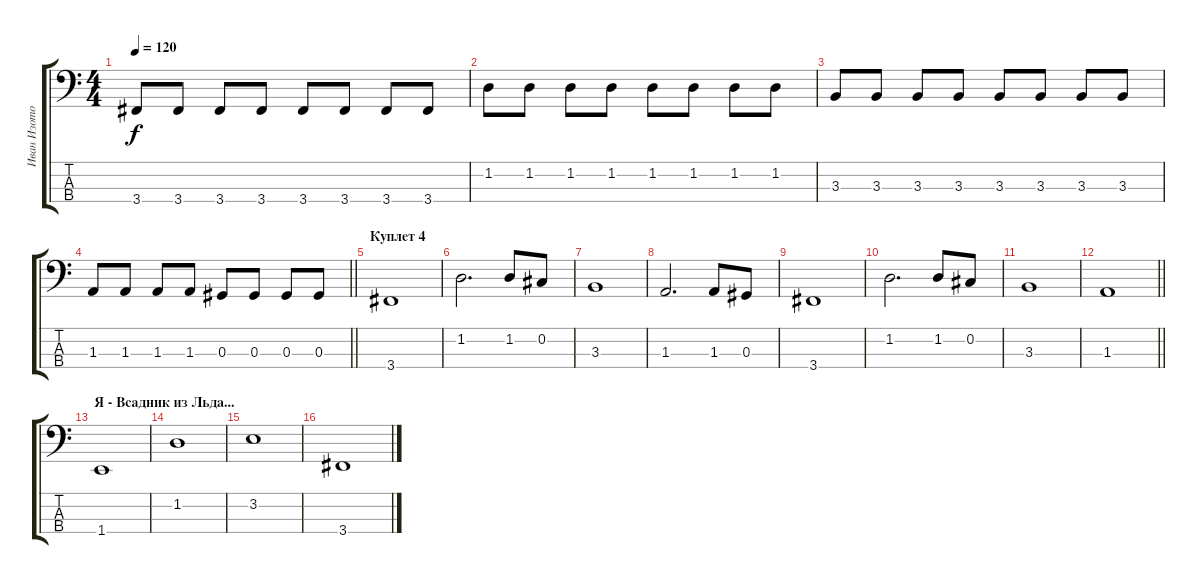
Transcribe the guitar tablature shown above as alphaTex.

\track ("Иван Изотов               (Бас-гитара)" "Иван Изото") {instrument electricbassfinger}
\staff {score tabs}
\tuning (Gb2 Db2 Ab1 Eb1) {hide}
\ts (4 4)
\tempo 120
\clef f4
\ks c
3.4.8{dy f} 3.4.8 3.4.8 3.4.8 3.4.8 3.4.8 3.4.8 3.4.8 |
1.2.8 1.2.8 1.2.8 1.2.8 1.2.8 1.2.8 1.2.8 1.2.8 |
3.3.8 3.3.8 3.3.8 3.3.8 3.3.8 3.3.8 3.3.8 3.3.8 |
\barLineRight lightlight
1.3.8 1.3.8 1.3.8 1.3.8 0.3.8 0.3.8 0.3.8 0.3.8 |
\section ("" "Куплет 4")
3.4.1 |
1.2.2{d} 1.2.8 0.2.8 |
3.3.1 |
1.3.2{d} 1.3.8 0.3.8 |
3.4.1 |
1.2.2{d} 1.2.8 0.2.8 |
3.3.1 |
\barLineRight lightlight
1.3.1 |
\section ("" "Я - Всадник из Льда...")
1.4.1 |
1.2.1 |
3.2.1 |
3.4.1
